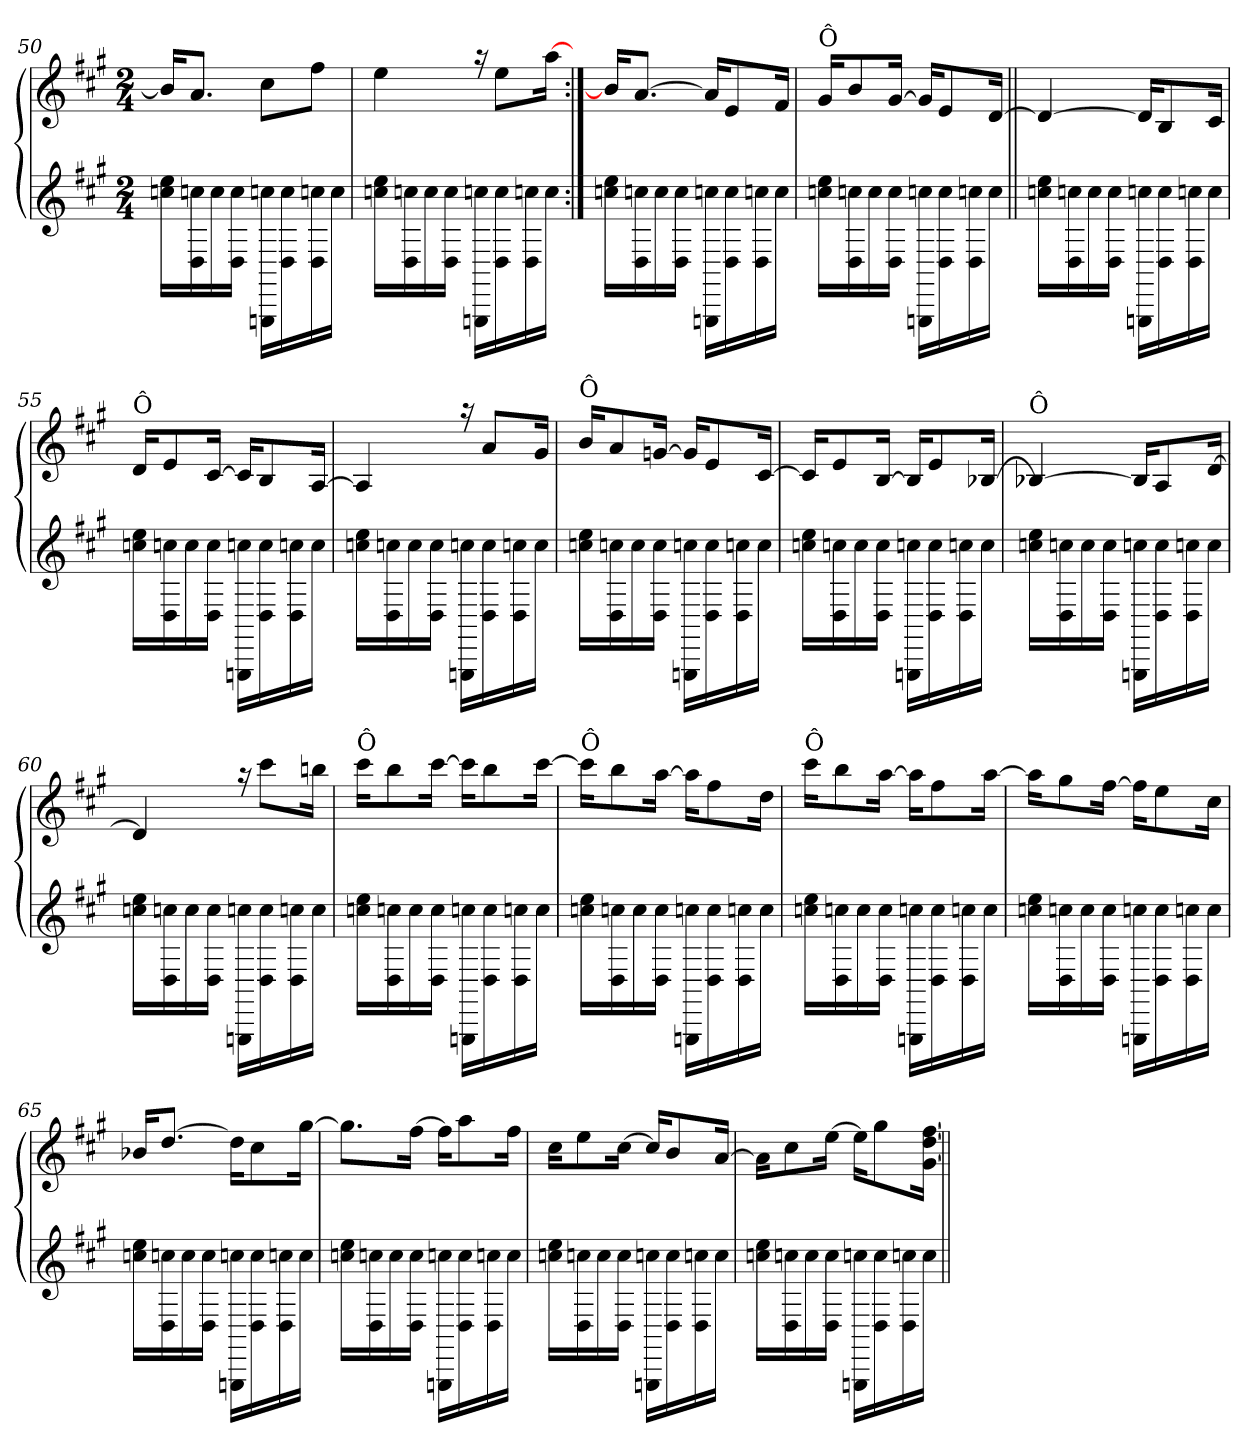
**kern	**kern
*part2	*part1
*staff2	*staff1
*clefG2	*clefG2
*ITrd-7c-12	*
*k[f#c#g#]	*k[f#c#g#]
*A:	*A:
*M2/4	*M2/4
=50	=50
*	*^
16cccn\ 16eee\LL	16b/KL]	2ryy
16d\ 16cccn\	8.a/J	.
16ccc\	.	.
16d\ 16ccc\JJ	.	.
16GGn\ 16cccn\LL	8cc#\L	.
16d\ 16ccc\	.	.
16d\ 16cccn\	8ff#\J	.
16ccc\JJ	.	.
=51	=51	=51
16cccn\ 16eee\LL	4ee\	2ryy
16d\ 16cccn\	.	.
16ccc\	.	.
16d\ 16ccc\JJ	.	.
16GGn\ 16cccn\LL	16raa	.
16d\ 16ccc\	8ee\L	.
16d\ 16cccn\	.	.
16ccc\JJ	[<16aa\Jk	.
!!LO:LB:g=z	!!
=52:|!	=52:|!	=52:|!
16cccn\ 16eee\LL	16b/KL]	2ryy
16d\ 16cccn\	[>8.a/J	.
16ccc\	.	.
16d\ 16ccc\JJ	.	.
16GGn\ 16cccn\LL	16a/KL]	.
16d\ 16ccc\	8e/	.
16d\ 16cccn\	.	.
16ccc\JJ	16f#/Jk	.
=53	=53	=53
!	!LO:TX:a:t=Ô	!
16cccn\ 16eee\LL	16g#/KL	2ryy
16d\ 16cccn\	8b/	.
16ccc\	.	.
16d\ 16ccc\JJ	[>16g#/Jk	.
16GGn\ 16cccn\LL	16g#/KL]	.
16d\ 16ccc\	8e/	.
16d\ 16cccn\	.	.
16ccc\JJ	[>16d/Jk	.
=54||	=54||	=54||
16cccn\ 16eee\LL	4d/_	2ryy
16d\ 16cccn\	.	.
16ccc\	.	.
16d\ 16ccc\JJ	.	.
16GGn\ 16cccn\LL	16d/KL]	.
16d\ 16ccc\	8B/	.
16d\ 16cccn\	.	.
16ccc\JJ	16c#/Jk	.
=55	=55	=55
!	!LO:TX:a:t=Ô	!
16cccn\ 16eee\LL	16d/KL	2ryy
16d\ 16cccn\	8e/	.
16ccc\	.	.
16d\ 16ccc\JJ	[>16c#/Jk	.
16GGn\ 16cccn\LL	16c#/KL]	.
16d\ 16ccc\	8B/	.
16d\ 16cccn\	.	.
16ccc\JJ	[>16A/Jk	.
=56	=56	=56
16cccn\ 16eee\LL	4A/]	2ryy
16d\ 16cccn\	.	.
16ccc\	.	.
16d\ 16ccc\JJ	.	.
16GGn\ 16cccn\LL	16raa	.
16d\ 16ccc\	8a/L	.
16d\ 16cccn\	.	.
16ccc\JJ	16g#/Jk	.
!!LO:LB:g=z	!!
=57	=57	=57
!	!LO:TX:a:t=Ô	!
16cccn\ 16eee\LL	16b/KL	2ryy
16d\ 16cccn\	8a/	.
16ccc\	.	.
16d\ 16ccc\JJ	[>16gn/Jk	.
16GGn\ 16cccn\LL	16g/KL]	.
16d\ 16ccc\	8e/	.
16d\ 16cccn\	.	.
16ccc\JJ	[>16c#/Jk	.
=58	=58	=58
16cccn\ 16eee\LL	16c#/KL]	2ryy
16d\ 16cccn\	8e/	.
16ccc\	.	.
16d\ 16ccc\JJ	[>16B/Jk	.
16GGn\ 16cccn\LL	16B/KL]	.
16d\ 16ccc\	8e/	.
16d\ 16cccn\	.	.
16ccc\JJ	[>16B-X/Jk	.
=59	=59	=59
!	!LO:TX:a:t=Ô	!
16cccn\ 16eee\LL	4B-X/_	2ryy
16d\ 16cccn\	.	.
16ccc\	.	.
16d\ 16ccc\JJ	.	.
16GGn\ 16cccn\LL	16B-/KL]	.
16d\ 16ccc\	8A/	.
16d\ 16cccn\	.	.
16ccc\JJ	[>16d/Jk	.
=60	=60	=60
16cccn\ 16eee\LL	4d/]	2ryy
16d\ 16cccn\	.	.
16ccc\	.	.
16d\ 16ccc\JJ	.	.
16GGn\ 16cccn\LL	16raa	.
16d\ 16ccc\	8ccc#\L	.
16d\ 16cccn\	.	.
16ccc\JJ	16bbn\Jk	.
=61	=61	=61
!	!LO:TX:a:t=Ô	!
16cccn\ 16eee\LL	16ccc#\KL	2ryy
16d\ 16cccn\	8bb\	.
16ccc\	.	.
16d\ 16ccc\JJ	[<16ccc#\Jk	.
16GGn\ 16cccn\LL	16ccc#\KL]	.
16d\ 16ccc\	8bb\	.
16d\ 16cccn\	.	.
16ccc\JJ	[<16ccc#\Jk	.
!!LO:LB:g=z	!!
=62	=62	=62
!	!LO:TX:a:t=Ô	!
16cccn\ 16eee\LL	16ccc#\KL]	2ryy
16d\ 16cccn\	8bb\	.
16ccc\	.	.
16d\ 16ccc\JJ	[<16aa\Jk	.
16GGn\ 16cccn\LL	16aa\KL]	.
16d\ 16ccc\	8ff#\	.
16d\ 16cccn\	.	.
16ccc\JJ	16dd\Jk	.
=63	=63	=63
!	!LO:TX:a:t=Ô	!
16cccn\ 16eee\LL	16ccc#\KL	2ryy
16d\ 16cccn\	8bb\	.
16ccc\	.	.
16d\ 16ccc\JJ	[<16aa\Jk	.
16GGn\ 16cccn\LL	16aa\KL]	.
16d\ 16ccc\	8ff#\	.
16d\ 16cccn\	.	.
16ccc\JJ	[<16aa\Jk	.
=64	=64	=64
16cccn\ 16eee\LL	16aa\KL]	2ryy
16d\ 16cccn\	8gg#\	.
16ccc\	.	.
16d\ 16ccc\JJ	[<16ff#\Jk	.
16GGn\ 16cccn\LL	16ff#\KL]	.
16d\ 16ccc\	8ee\	.
16d\ 16cccn\	.	.
16ccc\JJ	16cc#\Jk	.
=65	=65	=65
16cccn\ 16eee\LL	16b-X/KL	2ryy
16d\ 16cccn\	[>8.dd/J	.
16ccc\	.	.
16d\ 16ccc\JJ	.	.
16GGn\ 16cccn\LL	16dd\KL]	.
16d\ 16ccc\	8cc#\	.
16d\ 16cccn\	.	.
16ccc\JJ	[<16gg#\Jk	.
=66	=66	=66
16cccn\ 16eee\LL	8.gg#\L]	2ryy
16d\ 16cccn\	.	.
16ccc\	.	.
16d\ 16ccc\JJ	[<16ff#\Jk	.
16GGn\ 16cccn\LL	16ff#\KL]	.
16d\ 16ccc\	8aa\	.
16d\ 16cccn\	.	.
16ccc\JJ	16ff#\Jk	.
!!LO:LB:g=z	!!
=67	=67	=67
16cccn\ 16eee\LL	16cc#\KL	2ryy
16d\ 16cccn\	8ee\	.
16ccc\	.	.
16d\ 16ccc\JJ	[<16cc#\Jk	.
16GGn\ 16cccn\LL	16cc#/KL]	.
16d\ 16ccc\	8b/	.
16d\ 16cccn\	.	.
16ccc\JJ	[>16a/Jk	.
=68	=68	=68
16cccn\ 16eee\LL	16a\KL]	2ryy
16d\ 16cccn\	8cc#\	.
16ccc\	.	.
16d\ 16ccc\JJ	[<16ee\Jk	.
16GGn\ 16cccn\LL	16ee\KL]	.
16d\ 16ccc\	8gg#\	.
16d\ 16cccn\	.	.
16ccc\JJ	[<16g#\ [<16dd\ [<16ff#\Jk	.
*	*v	*v
=||	=||
*-	*-
